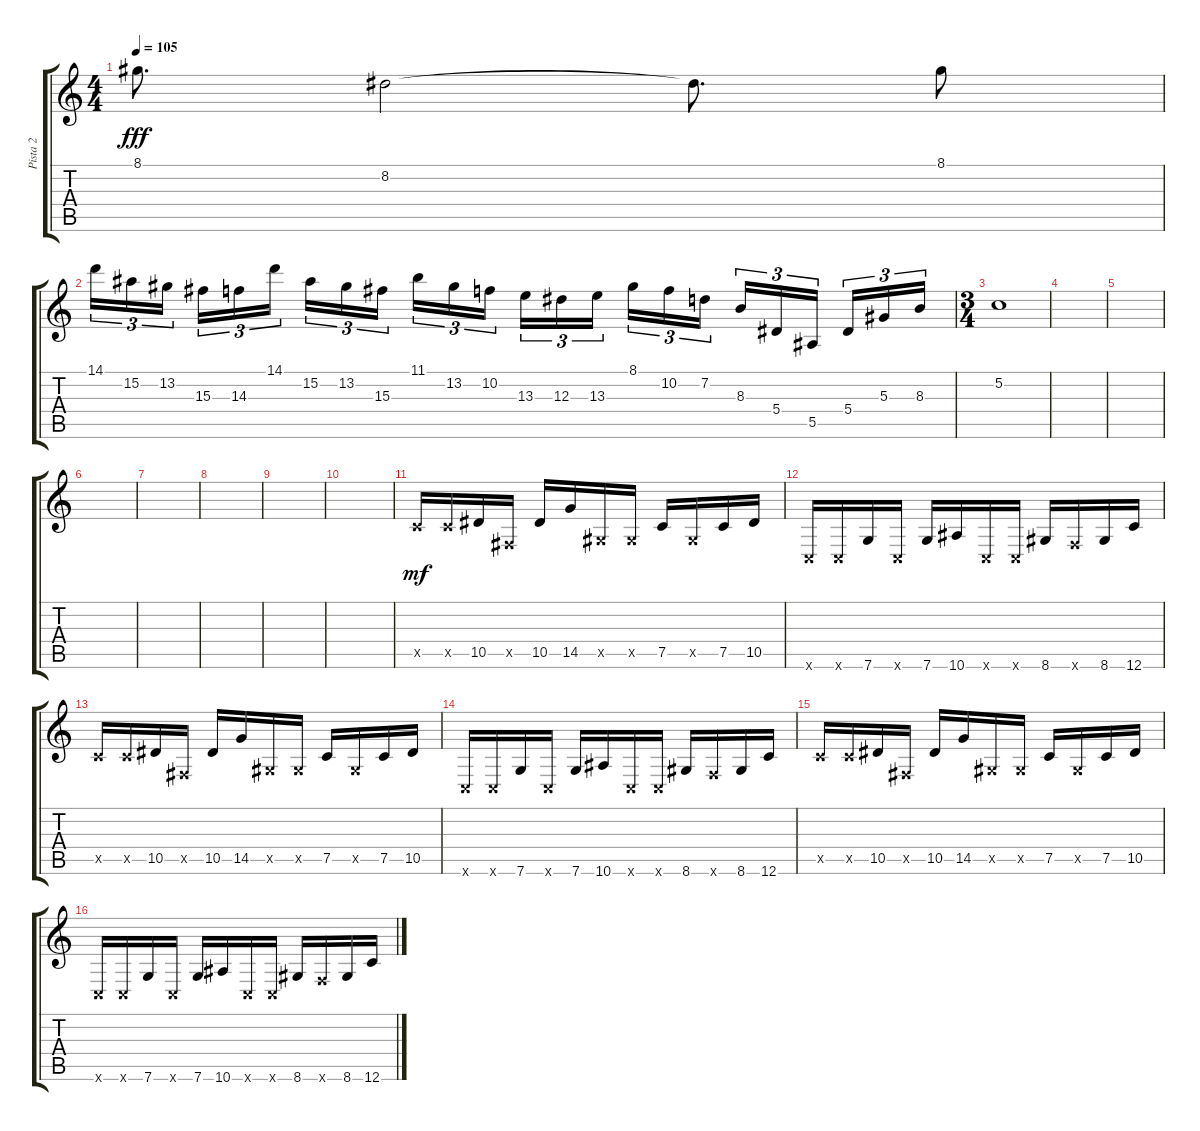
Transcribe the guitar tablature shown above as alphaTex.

\track ("Pista 2" "Pista 2") {instrument overdrivenguitar}
\staff {score tabs}
\tuning (C4 G3 Eb3 Bb2 F2 C2) {hide}
\ts (4 4)
\tempo 105
\clef g2
\ks c
8.1.8{d dy fff} 8.2.2 8.2{t}.8{d} 8.1.8 |
14.1.16{tu (3 2)} 15.2.16{tu (3 2)} 13.2.16{tu (3 2) beam splitsecondary} 15.3.16{tu (3 2)} 14.3.16{tu (3 2)} 14.1.16{tu (3 2)} 15.2.16{tu (3 2)} 13.2.16{tu (3 2)} 15.3.16{tu (3 2) beam splitsecondary} 11.1.16{tu (3 2)} 13.2.16{tu (3 2)} 10.2.16{tu (3 2)} 13.3.16{tu (3 2)} 12.3.16{tu (3 2)} 13.3.16{tu (3 2) beam splitsecondary} 8.1.16{tu (3 2)} 10.2.16{tu (3 2)} 7.2.16{tu (3 2)} 8.3.16{tu (3 2)} 5.4.16{tu (3 2)} 5.5.16{tu (3 2) beam splitsecondary} 5.4.16{tu (3 2)} 5.3.16{tu (3 2)} 8.3.16{tu (3 2)} |
\ts (3 4)
5.2.1 |
|
|
|
|
|
|
|
7.5{x}.16{dy mf} 7.5{x}.16 10.5.16 1.5{x}.16 10.5.16 14.5.16 3.5{x}.16 3.5{x}.16 7.5.16 3.5{x}.16 7.5.16 10.5.16 |
0.6{x}.16 0.6{x}.16 7.6.16 0.6{x}.16 7.6.16 10.6.16 0.6{x}.16 0.6{x}.16 8.6.16 5.6{x}.16 8.6.16 12.6.16 |
7.5{x}.16 7.5{x}.16 10.5.16 1.5{x}.16 10.5.16 14.5.16 3.5{x}.16 3.5{x}.16 7.5.16 3.5{x}.16 7.5.16 10.5.16 |
0.6{x}.16 0.6{x}.16 7.6.16 0.6{x}.16 7.6.16 10.6.16 0.6{x}.16 0.6{x}.16 8.6.16 5.6{x}.16 8.6.16 12.6.16 |
7.5{x}.16 7.5{x}.16 10.5.16 1.5{x}.16 10.5.16 14.5.16 3.5{x}.16 3.5{x}.16 7.5.16 3.5{x}.16 7.5.16 10.5.16 |
0.6{x}.16 0.6{x}.16 7.6.16 0.6{x}.16 7.6.16 10.6.16 0.6{x}.16 0.6{x}.16 8.6.16 5.6{x}.16 8.6.16 12.6.16
